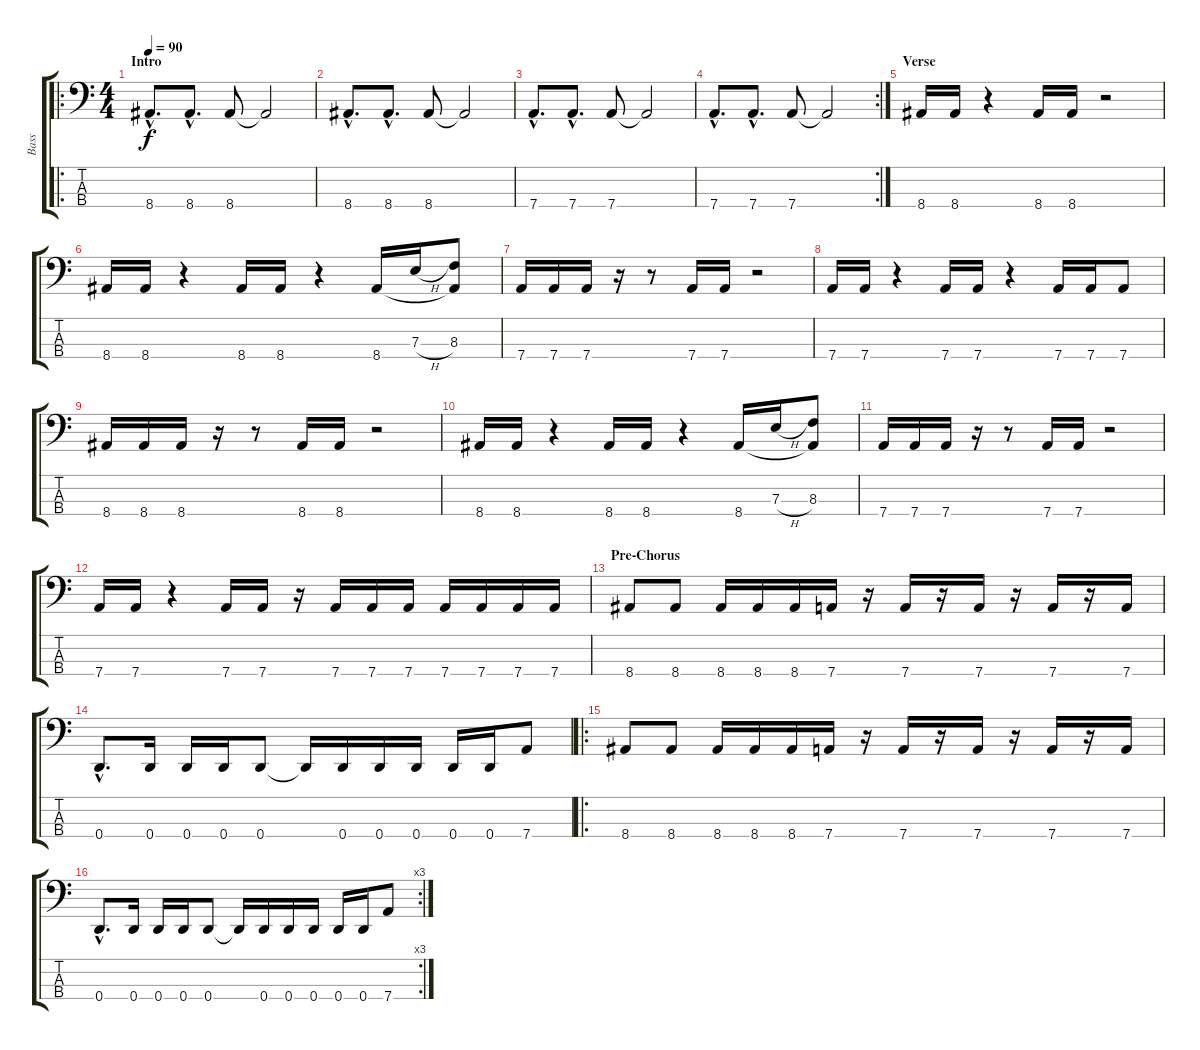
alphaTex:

\track ("Bass" "Bass") {instrument electricbasspick}
\staff {score tabs}
\tuning (G2 D2 A1 D1) {hide}
\ro
\ts (4 4)
\section ("" "Intro")
\tempo 90
\clef f4
\ks c
8.4{hac}.8{d dy f instrument electricbasspick} 8.4{hac}.8{d} 8.4.8 8.4{t}.2 |
8.4{hac}.8{d} 8.4{hac}.8{d} 8.4.8 8.4{t}.2 |
7.4{hac}.8{d} 7.4{hac}.8{d} 7.4.8 7.4{t}.2 |
\rc 2
7.4{hac}.8{d} 7.4{hac}.8{d} 7.4.8 7.4{t}.2 |
\section ("" "Verse")
8.4.16 8.4.16 r.4 8.4.16 8.4.16 r.2 |
8.4.16 8.4.16 r.4 8.4.16 8.4.16 r.4 8.4.16 7.3{h}.16 (8.3 8.4{t}).8 |
7.4.16 7.4.16 7.4.16 r.16 r.8 7.4.16 7.4.16 r.2 |
7.4.16 7.4.16 r.4 7.4.16 7.4.16 r.4 7.4.16 7.4.16 7.4.8 |
8.4.16 8.4.16 8.4.16 r.16 r.8 8.4.16 8.4.16 r.2 |
8.4.16 8.4.16 r.4 8.4.16 8.4.16 r.4 8.4.16 7.3{h}.16 (8.3 8.4{t}).8 |
7.4.16 7.4.16 7.4.16 r.16 r.8 7.4.16 7.4.16 r.2 |
7.4.16 7.4.16 r.4 7.4.16 7.4.16 r.16 7.4.16 7.4.16 7.4.16 7.4.16 7.4.16 7.4.16 7.4.16 |
\section ("" "Pre-Chorus")
8.4.8 8.4.8 8.4.16 8.4.16 8.4.16 7.4.16 r.16 7.4.16 r.16 7.4.16 r.16 7.4.16 r.16 7.4.16 |
0.4{hac}.8{d} 0.4.16 0.4.16 0.4.16 0.4.8 0.4{t}.16 0.4.16 0.4.16 0.4.16 0.4.16 0.4.16 7.4.8 |
\ro
8.4.8 8.4.8 8.4.16 8.4.16 8.4.16 7.4.16 r.16 7.4.16 r.16 7.4.16 r.16 7.4.16 r.16 7.4.16 |
\rc 3
0.4{hac}.8{d} 0.4.16 0.4.16 0.4.16 0.4.8 0.4{t}.16 0.4.16 0.4.16 0.4.16 0.4.16 0.4.16 7.4.8
